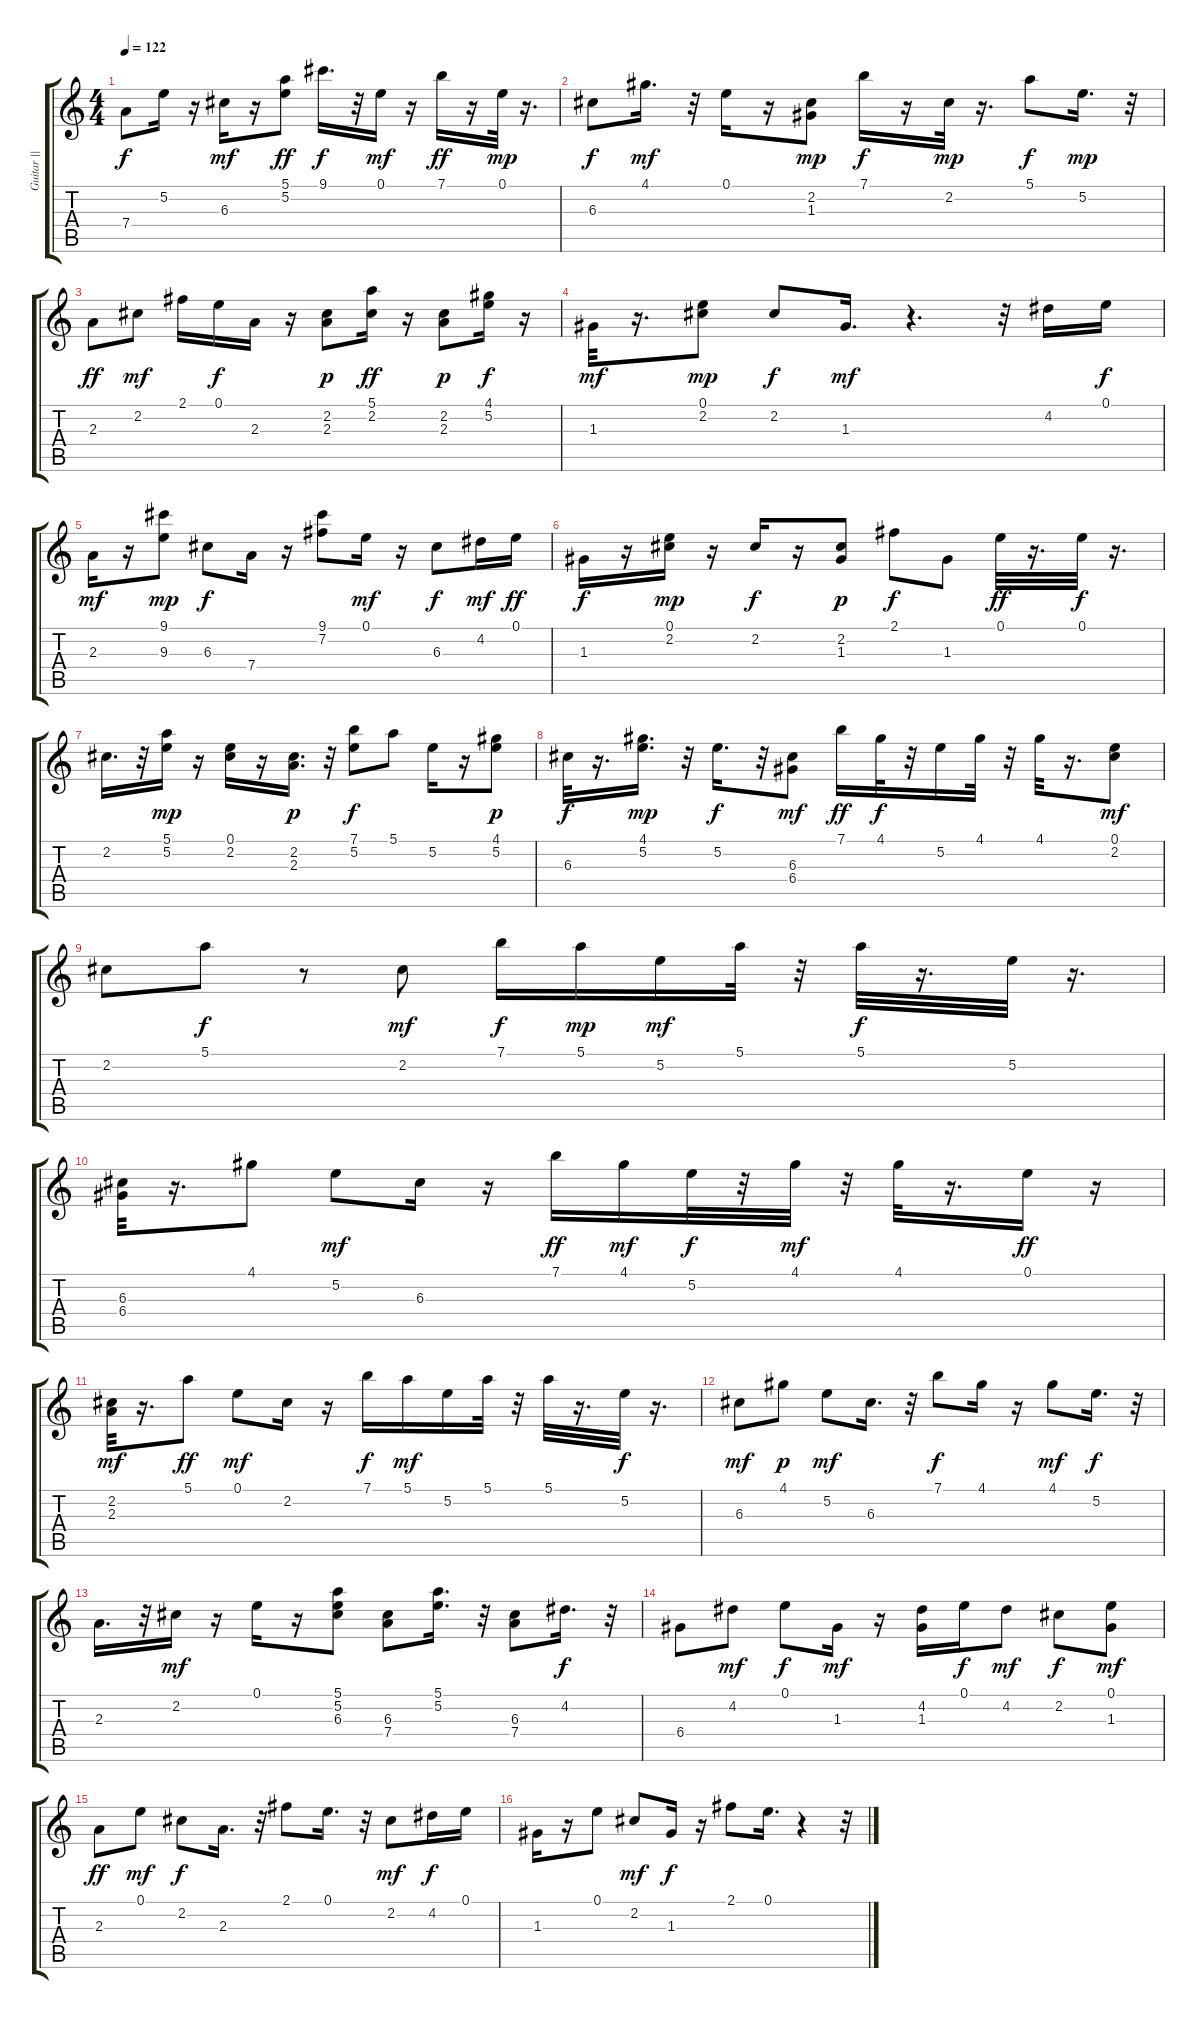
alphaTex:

\track ("Guitar ||" "Guitar ||") {instrument electricguitarclean}
\staff {score tabs}
\tuning (E4 B3 G3 D3 A2 E2) {hide}
\ts (4 4)
\tempo 122
\clef g2
\ks c
7.4.8{dy f} 5.2.16 r.16 6.3.16{dy mf} r.16 (5.1 5.2).8{dy ff} 9.1.16{d dy f} r.32 0.1.16{dy mf} r.16 7.1.16{dy ff} r.16 0.1.32{dy mp} r.16{d} |
6.3.8{dy f} 4.1.16{d dy mf} r.32 0.1.16 r.16 (2.2 1.3).8{dy mp} 7.1.16{dy f} r.16 2.2.32{dy mp} r.16{d} 5.1.8{dy f} 5.2.16{d dy mp} r.32 |
2.3.8{dy ff} 2.2.8{dy mf} 2.1.16 0.1.16{dy f} 2.3.16 r.16 (2.2 2.3).8{dy p} (5.1 2.2).16{dy ff} r.16 (2.2 2.3).8{dy p} (4.1 5.2).16{dy f} r.16 |
1.3.32{dy mf} r.16{d} (0.1 2.2).8{dy mp} 2.2.8{dy f} 1.3.16{d dy mf} r.4{d} r.32 4.2.16 0.1.16{dy f} |
2.3.16{dy mf} r.16 (9.1 9.3).8{dy mp} 6.3.8{dy f} 7.4.16 r.16 (9.1 7.2).8 0.1.16{dy mf} r.16 6.3.8{dy f} 4.2.16{dy mf} 0.1.16{dy ff} |
1.3.16{dy f} r.16 (0.1 2.2).16{dy mp} r.16 2.2.16{dy f} r.16 (2.2 1.3).8{dy p} 2.1.8{dy f} 1.3.8 0.1.32{dy ff} r.16{d} 0.1.32{dy f} r.16{d} |
2.2.16{d} r.32 (5.1 5.2).16{dy mp} r.16 (0.1 2.2).16 r.16 (2.2 2.3).16{d dy p} r.32 (7.1 5.2).8{dy f} 5.1.8 5.2.16 r.16 (4.1 5.2).8{dy p} |
6.3.32{dy f} r.16{d} (4.1 5.2).16{d dy mp} r.32 5.2.16{d dy f} r.32 (6.3 6.4).8{dy mf} 7.1.16{dy ff} 4.1.32{dy f} r.32 5.2.16 4.1.32 r.32 4.1.32 r.16{d} (0.1 2.2).8{dy mf} |
2.2.8 5.1.8{dy f} r.8 2.2.8{dy mf} 7.1.16{dy f} 5.1.16{dy mp} 5.2.16{dy mf} 5.1.32 r.32 5.1.32{dy f} r.16{d} 5.2.32 r.16{d} |
(6.3 6.4).32 r.16{d} 4.1.8 5.2.8{dy mf} 6.3.16 r.16 7.1.16{dy ff} 4.1.16{dy mf} 5.2.32{dy f} r.32 4.1.32{dy mf} r.32 4.1.32 r.16{d} 0.1.16{dy ff} r.16 |
(2.2 2.3).32{dy mf} r.16{d} 5.1.8{dy ff} 0.1.8{dy mf} 2.2.16 r.16 7.1.16{dy f} 5.1.16{dy mf} 5.2.16 5.1.32 r.32 5.1.32 r.16{d} 5.2.32{dy f} r.16{d} |
6.3.8{dy mf} 4.1.8{dy p} 5.2.8{dy mf} 6.3.16{d} r.32 7.1.8{dy f} 4.1.16 r.16 4.1.8{dy mf} 5.2.16{d dy f} r.32 |
2.3.16{d} r.32 2.2.16{dy mf} r.16 0.1.16 r.16 (5.1 5.2 6.3).8 (6.3 7.4).8 (5.1 5.2).16{d} r.32 (6.3 7.4).8 4.2.16{d dy f} r.32 |
6.4.8 4.2.8{dy mf} 0.1.8{dy f} 1.3.16{dy mf} r.16 (4.2 1.3).16 0.1.16{dy f} 4.2.8{dy mf} 2.2.8{dy f} (0.1 1.3).8{dy mf} |
2.3.8{dy ff} 0.1.8{dy mf} 2.2.8{dy f} 2.3.16{d} r.32 2.1.8 0.1.16{d} r.32 2.2.8{dy mf} 4.2.16{dy f} 0.1.16 |
1.3.16 r.16 0.1.8 2.2.8{dy mf} 1.3.16{dy f} r.16 2.1.8 0.1.16{d} r.4 r.32
